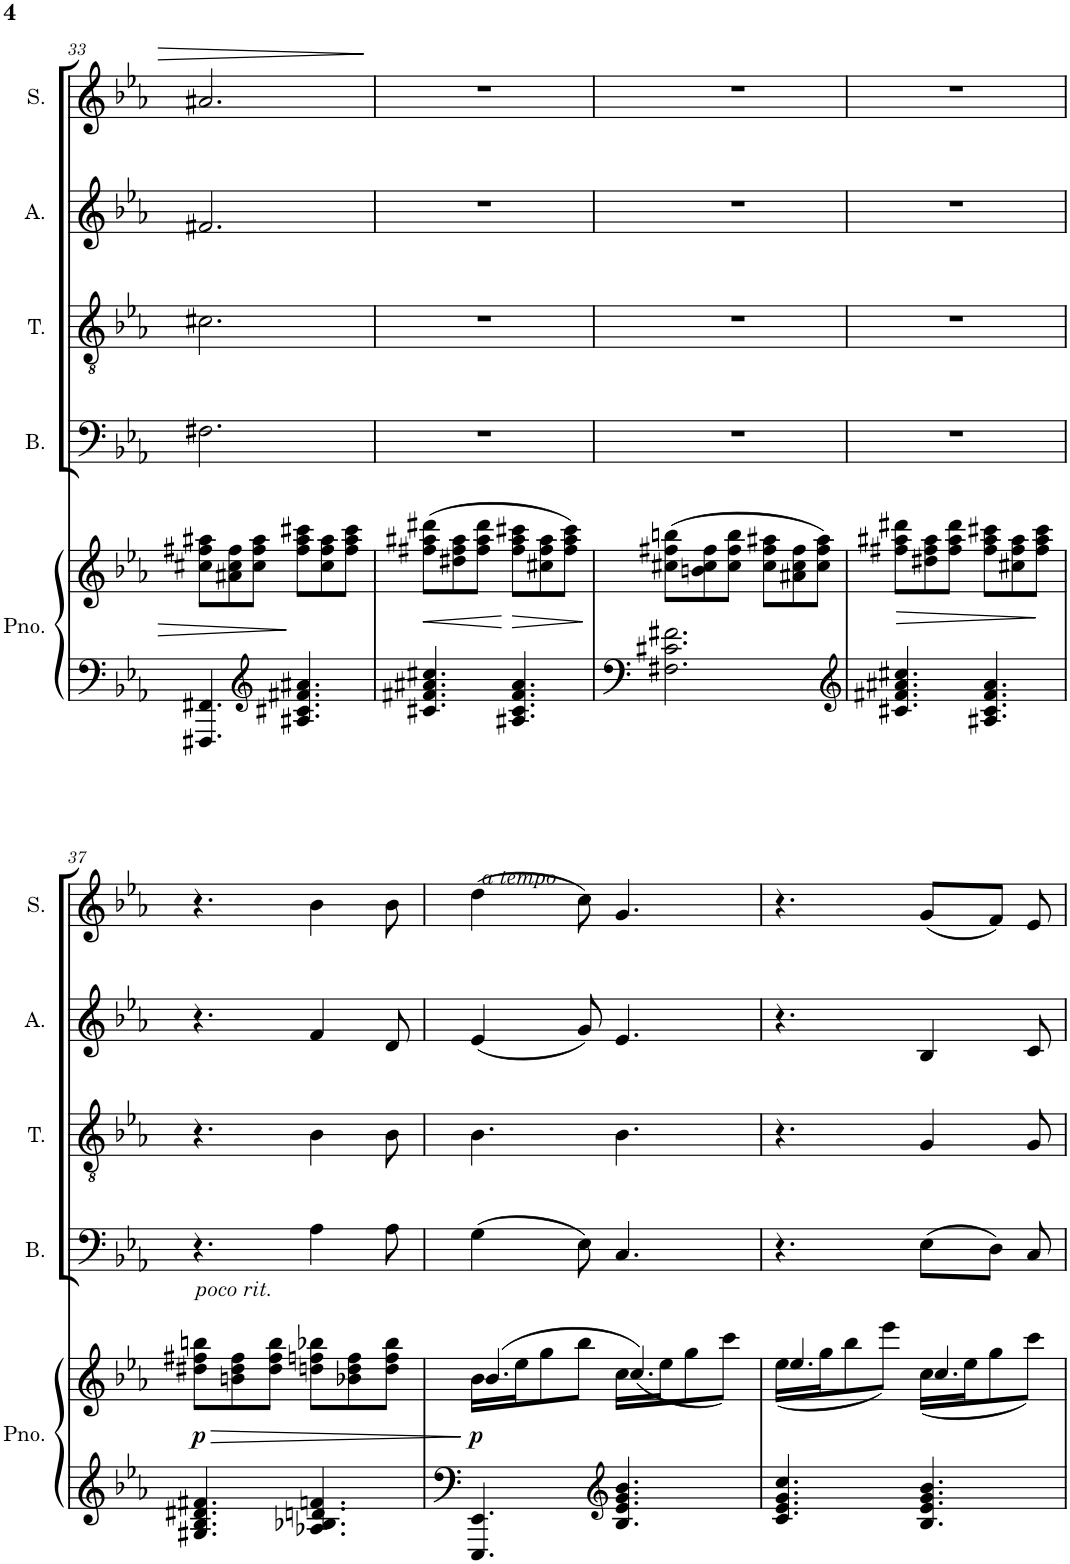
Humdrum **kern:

**kern	**kern	**dynam	**kern	**kern	**kern	**kern
*part5	*part5	*part5	*part4	*part3	*part2	*part1
*staff6	*staff5	*staff5/6	*staff4	*staff3	*staff2	*staff1
*I"Piano	*	*	*I"Bass	*I"Tenor	*I"Alto	*I"Soprano
*I'Pno.	*	*	*I'B.	*I'T.	*I'A.	*I'S.
!!LO:PB:g=z
*clefF4	*clefG2	*	*clefF4	*clefGv2	*clefG2	*clefG2
*k[b-e-a-]	*k[b-e-a-]	*	*k[b-e-a-]	*k[b-e-a-]	*k[b-e-a-]	*k[b-e-a-]
*M6/8	*M6/8	*	*M6/8	*M6/8	*M6/8	*M6/8
=33	=33	=33	=33	=33	=33	=33
4.FFF#X/ 4.FF#X/	8cc#X\ 8ff#X\ 8aa#X\L	.	2.F#X\	2.c#X\	2.f#X/	2.a#X/
.	8a#X\ 8cc#\ 8ff#\	.	.	.	.	.
.	8cc#\ 8ff#\ 8aa#\J	.	.	.	.	.
*clefG2	*	*	*	*	*	*
4.A#X/ 4.c#X/ 4.f#X/ 4.a#X/	8ff#\ 8aa#\ 8ccc#X\L	.	.	.	.	.
.	8cc#\ 8ff#\ 8aa#\	.	.	.	.	.
.	8ff#\ 8aa#\ 8ccc#\J	.	.	.	.	.
=34	=34	=34	=34	=34	=34	=34
!	!	!LO:HP:b	!	!	!	!
4.c#X/ 4.f#X/ 4.a#X/ 4.cc#X/	(8ff#X\ 8aa#X\ 8ddd#X\L	<	2.r	2.r	2.r	2.r
.	8dd#X\ 8ff#\ 8aa#\	.	.	.	.	.
.	8ff#\ 8aa#\ 8ddd#\J	.	.	.	.	.
!	!	!LO:HP:n=1:b	!	!	!	!
4.A#X/ 4.c#/ 4.f#/ 4.a#/	8ff#\ 8aa#\ 8ccc#X\L	[ >	.	.	.	.
.	8cc#X\ 8ff#\ 8aa#\	.	.	.	.	.
.	8ff#\ 8aa#\ 8ccc#\J)	.	.	.	.	.
.	.	]	.	.	.	.
=35	=35	=35	=35	=35	=35	=35
2.F#X\ 2.c#X\ 2.f#X\	(8cc#X\ 8ff#X\ 8bbn\L	.	2.r	2.r	2.r	2.r
.	8bn\ 8cc#\ 8ff#\	.	.	.	.	.
.	8cc#\ 8ff#\ 8bb\J	.	.	.	.	.
.	8cc#\ 8ff#\ 8aa#X\L	.	.	.	.	.
.	8a#X\ 8cc#\ 8ff#\	.	.	.	.	.
.	8cc#\ 8ff#\ 8aa#\J)	.	.	.	.	.
=36	=36	=36	=36	=36	=36	=36
*clefG2	*	*	*	*	*	*
!	!	!LO:HP:b	!	!	!	!
4.c#X/ 4.f#X/ 4.a#X/ 4.cc#X/	8ff#X\ 8aa#X\ 8ddd#X\L	>	2.r	2.r	2.r	2.r
.	8dd#X\ 8ff#\ 8aa#\	.	.	.	.	.
.	8ff#\ 8aa#\ 8ddd#\J	.	.	.	.	.
4.A#X/ 4.c#/ 4.f#/ 4.a#/	8ff#\ 8aa#\ 8ccc#X\L	.	.	.	.	.
.	8cc#X\ 8ff#\ 8aa#\	.	.	.	.	.
.	8ff#\ 8aa#\ 8ccc#\J	]	.	.	.	.
!!LO:LB:g=z
=37	=37	=37	=37	=37	=37	=37
!	!	!	!LO:TX:b:i:t=poco rit.	!	!	!
!	!	!LO:HP:b	!	!	!	!
!	!	!LO:DY:n=1:b	!	!	!	!
4.G#X/ 4.B-/ 4.d#X/ 4.f#X/	8dd#X\ 8ff#X\ 8bbn\L	> p	4.r	4.r	4.r	4.r
.	8bn\ 8dd#\ 8ff#\	.	.	.	.	.
.	8dd#\ 8ff#\ 8bb\J	.	.	.	.	.
4.A-X/ 4.B-X/ 4.cn/ 4.fn/	8ddn\ 8ffn\ 8bb-X\L	.	4A-\	4B-\	4f/	4b-\
.	8b-X\ 8dd\ 8ff\	.	.	.	.	.
.	8dd\ 8ff\ 8bb-\J	.	8A-\	8B-\	8d/	8b-\
.	.	]	.	.	.	.
=38	=38	=38	=38	=38	=38	=38
*	*^	*	*	*	*	*
!	!	!	!	!	!	!	!LO:TX:b:i:t=a tempo
!	!	!	!LO:DY:b	!	!	!	!
4.EEE-/ 4.EE-/	(4.b-/	16b-\LL	p	(4G\	4.B-\	(4e-/	(4dd\
.	.	16ee-\J	.	.	.	.	.
.	.	8gg\	.	.	.	.	.
.	.	8bb-\J	.	8E-\)	.	8g/)	8cc\)
*clefG2	*	*	*	*	*	*	*
4.B-/ 4.e-/ 4.g/ 4.b-/	(4.cc/)	16cc\LL	.	4.C/	4.B-\	4.e-/	4.g/
.	.	16ee-\J	.	.	.	.	.
.	.	8gg\	.	.	.	.	.
.	.	8ccc\J)	.	.	.	.	.
=39	=39	=39	=39	=39	=39	=39	=39
4.c/ 4.e-/ 4.g/ 4.cc/	4.ee-/	(16ee-\LL	.	4.r	4.r	4.r	4.r
.	.	16gg\J	.	.	.	.	.
.	.	8bb-\	.	.	.	.	.
.	.	8eee-\J)	.	.	.	.	.
4.B-/ 4.e-/ 4.g/ 4.b-/	4.cc/	(16cc\LL	.	(8E-\L	4G/	4B-/	(8g/L
.	.	16ee-\J	.	.	.	.	.
.	.	8gg\	.	8D\J)	.	.	8f/J)
.	.	8ccc\J)	.	8C/	8G/	8c/	8e-/
*	*v	*v	*	*	*	*	*
=	=	=	=	=	=	=
*-	*-	*-	*-	*-	*-	*-
